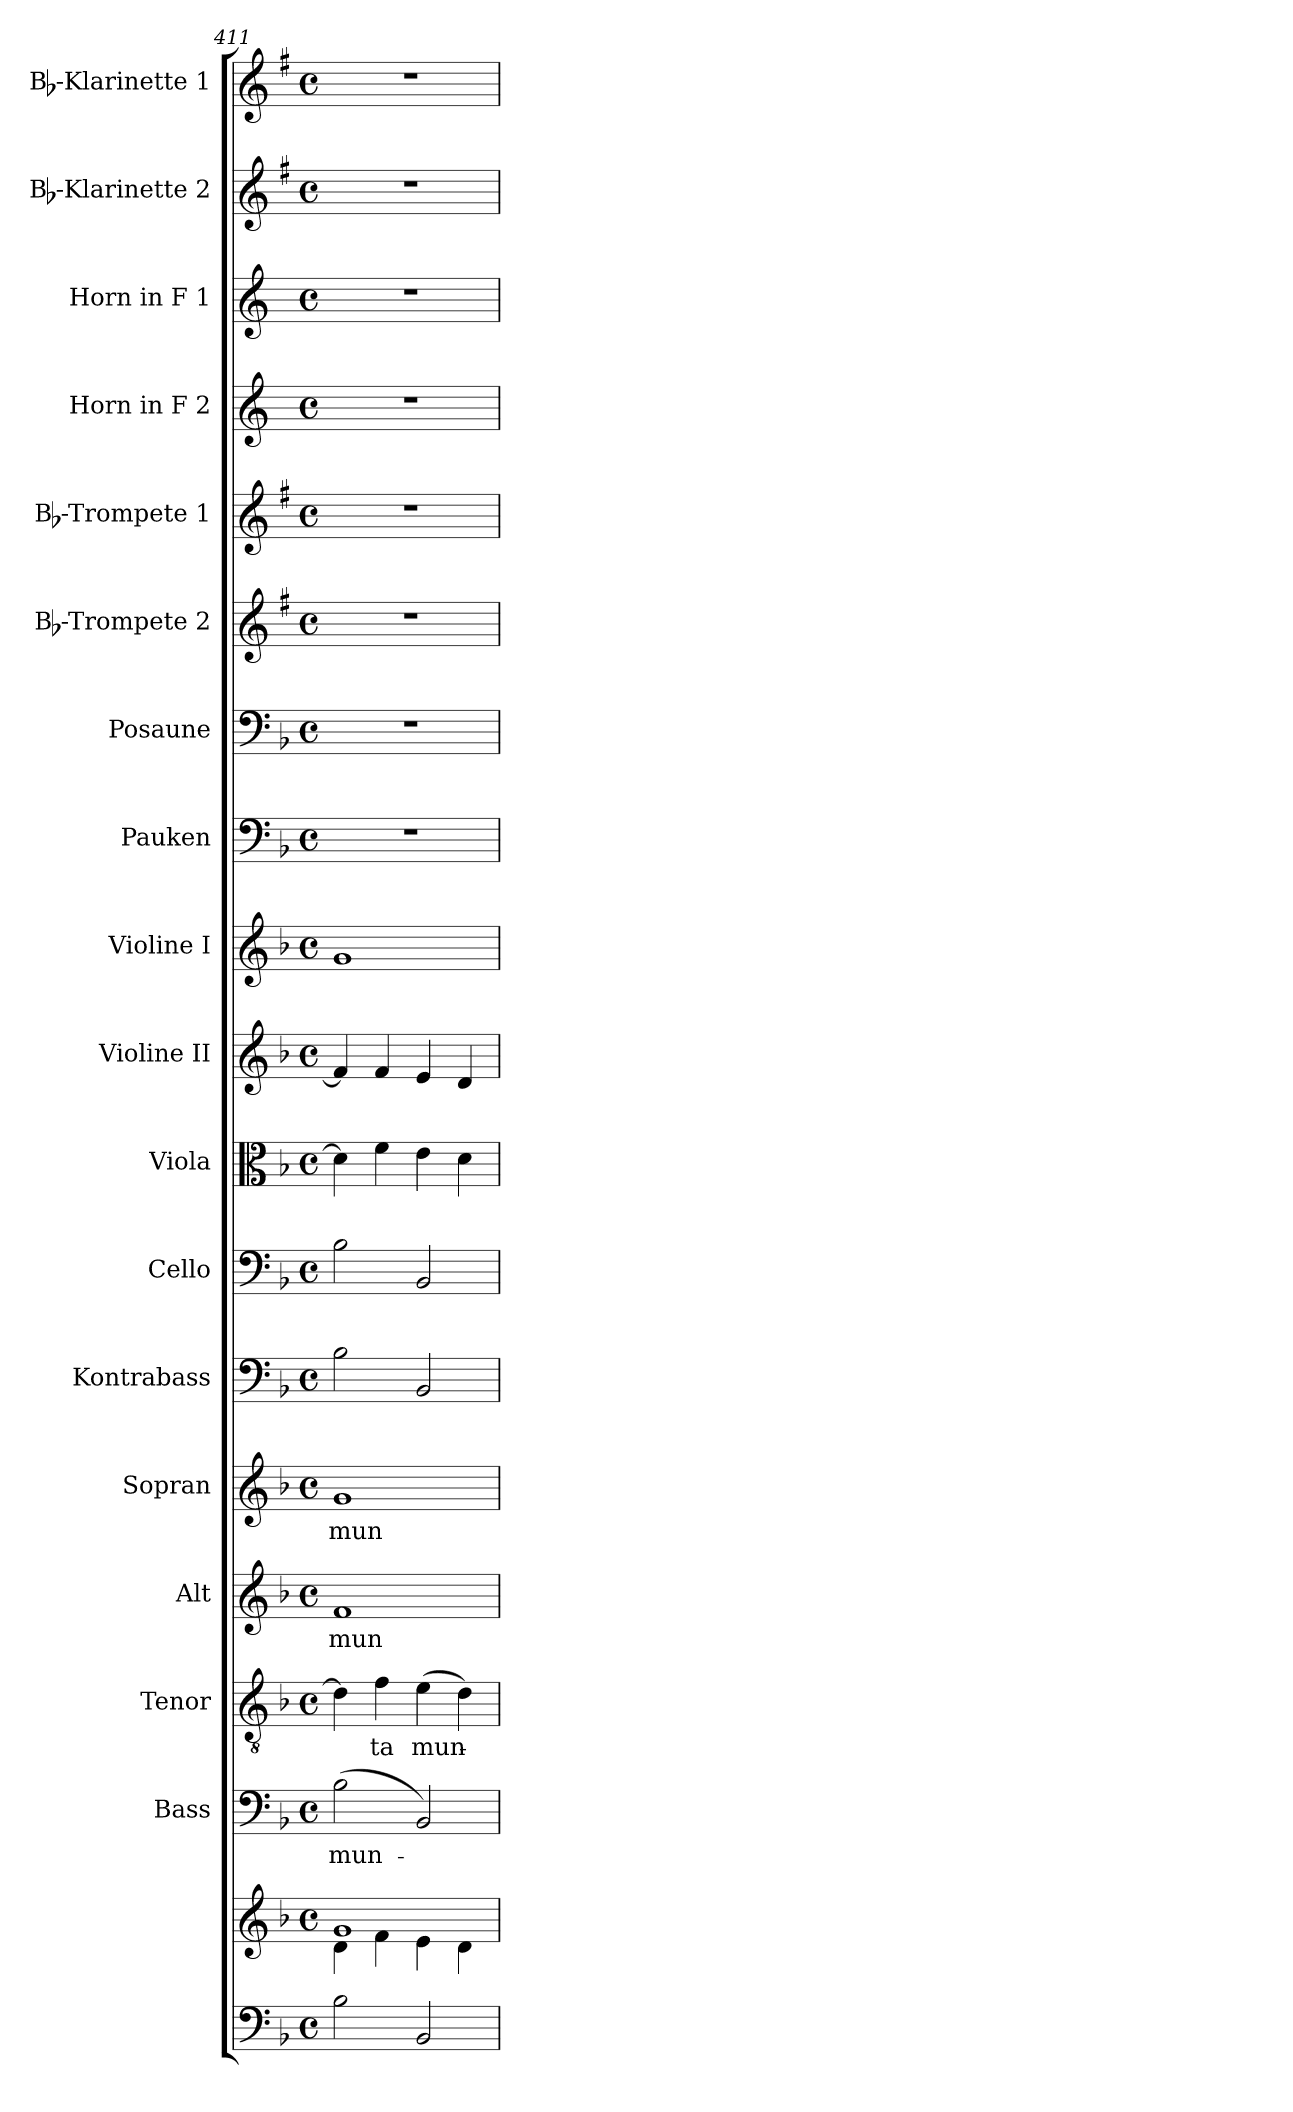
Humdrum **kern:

**kern	**kern	**kern	**text	**kern	**text	**kern	**text	**kern	**text	**kern	**kern	**kern	**kern	**kern	**kern	**kern	**kern	**kern	**kern	**kern	**kern	**kern
*part18	*part18	*part17	*part17	*part16	*part16	*part15	*part15	*part14	*part14	*part13	*part12	*part11	*part10	*part9	*part8	*part7	*part6	*part5	*part4	*part3	*part2	*part1
*staff19	*staff18	*staff17	*staff17	*staff16	*staff16	*staff15	*staff15	*staff14	*staff14	*staff13	*staff12	*staff11	*staff10	*staff9	*staff8	*staff7	*staff6	*staff5	*staff4	*staff3	*staff2	*staff1
*	*	*I"Bass	*	*I"Tenor	*	*I"Alt	*	*I"Sopran	*	*I"Kontrabass	*I"Cello	*I"Viola	*I"Violine II	*I"Violine I	*I"Pauken	*I"Posaune	*I"Bb-Trompete 2	*I"Bb-Trompete 1	*I"Horn in F 2	*I"Horn in F 1	*I"Bb-Klarinette 2	*I"Bb-Klarinette 1
*	*	*I'B.	*	*I'T.	*	*I'A.	*	*I'S.	*	*I'Kb.	*	*I'Vla.	*I'Vl. II	*I'Vl. I	*I'Pk.	*I'Pos.	*I'Bb Trp. 2	*I'Bb Trp. 1	*	*	*I'Bb Kl. 2	*I'Bb Kl. 1
*clefF4	*clefG2	*clefF4	*	*clefGv2	*	*clefG2	*	*clefG2	*	*clefF4	*clefF4	*clefC3	*clefG2	*clefG2	*clefF4	*clefF4	*clefG2	*clefG2	*clefG2	*clefG2	*clefG2	*clefG2
*	*	*	*	*	*	*	*	*	*	*ITrd7c12	*	*	*	*	*	*	*ITrd1c2	*ITrd1c2	*ITrd4c7	*ITrd4c7	*ITrd1c2	*ITrd1c2
*k[b-]	*k[b-]	*k[b-]	*	*k[b-]	*	*k[b-]	*	*k[b-]	*	*k[b-]	*k[b-]	*k[b-]	*k[b-]	*k[b-]	*k[b-]	*k[b-]	*k[b-]	*k[b-]	*k[b-]	*k[b-]	*k[b-]	*k[b-]
*F:	*F:	*F:	*	*F:	*	*F:	*	*F:	*	*F:	*F:	*F:	*F:	*F:	*F:	*F:	*F:	*F:	*F:	*F:	*F:	*F:
*M4/4	*M4/4	*M4/4	*	*M4/4	*	*M4/4	*	*M4/4	*	*M4/4	*M4/4	*M4/4	*M4/4	*M4/4	*M4/4	*M4/4	*M4/4	*M4/4	*M4/4	*M4/4	*M4/4	*M4/4
*met(c)	*met(c)	*met(c)	*	*met(c)	*	*met(c)	*	*met(c)	*	*met(c)	*met(c)	*met(c)	*met(c)	*met(c)	*met(c)	*met(c)	*met(c)	*met(c)	*met(c)	*met(c)	*met(c)	*met(c)
=411	=411	=411	=411	=411	=411	=411	=411	=411	=411	=411	=411	=411	=411	=411	=411	=411	=411	=411	=411	=411	=411	=411
*	*^	*	*	*	*	*	*	*	*	*	*	*	*	*	*	*	*	*	*	*	*	*
!	!	!	!	!LO:LY:b	!	!	!	!LO:LY:b	!	!LO:LY:b	!	!	!	!	!	!	!	!	!	!	!	!	!
2B-\	1g	4d\	(>2B-\	mun-	4d\]	.	1f	mun-	1g	mun-	2BB-\	2B-\	4d\]	4f/]	1g	1r	1r	1r	1r	1r	1r	1r	1r
!	!	!	!	!	!	!LO:LY:b	!	!	!	!	!	!	!	!	!	!	!	!	!	!	!	!	!
.	.	4f\	.	.	4f\	-ta	.	.	.	.	.	.	4f\	4f/	.	.	.	.	.	.	.	.	.
!	!	!	!	!	!	!LO:LY:b	!	!	!	!	!	!	!	!	!	!	!	!	!	!	!	!	!
2BB-/	.	4e\	2BB-/)	.	(>4e\	mun-	.	.	.	.	2BBB-/	2BB-/	4e\	4e/	.	.	.	.	.	.	.	.	.
.	.	4d\	.	.	4d\)	.	.	.	.	.	.	.	4d\	4d/	.	.	.	.	.	.	.	.	.
*	*v	*v	*	*	*	*	*	*	*	*	*	*	*	*	*	*	*	*	*	*	*	*	*
=	=	=	=	=	=	=	=	=	=	=	=	=	=	=	=	=	=	=	=	=	=	=
*-	*-	*-	*-	*-	*-	*-	*-	*-	*-	*-	*-	*-	*-	*-	*-	*-	*-	*-	*-	*-	*-	*-
